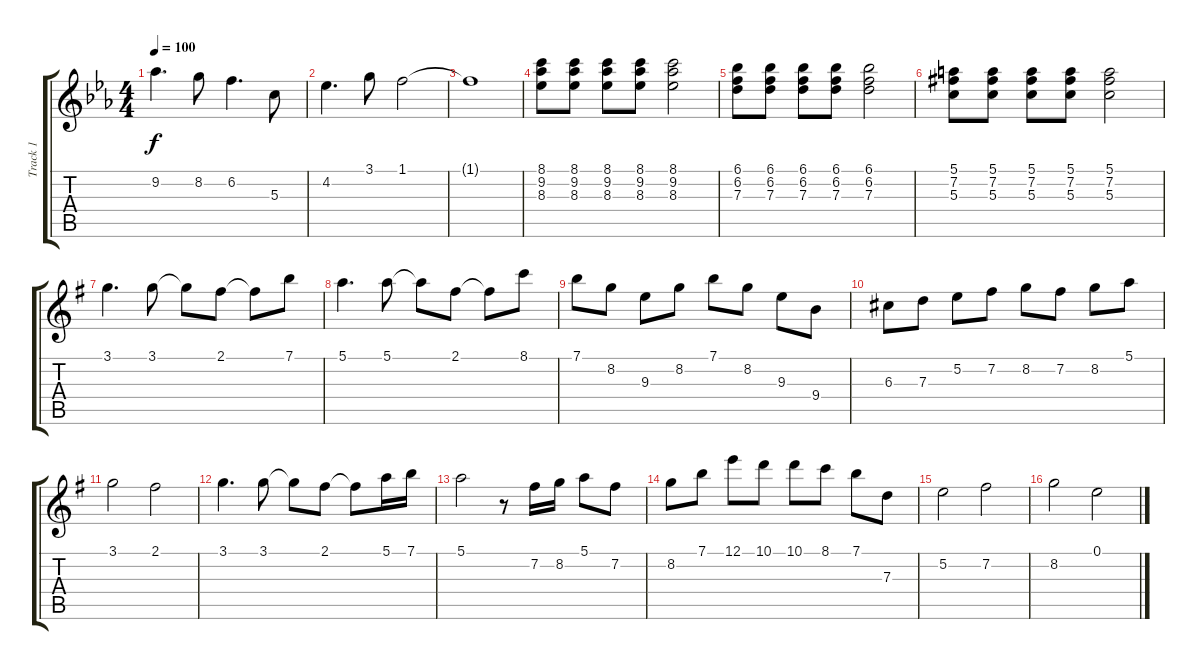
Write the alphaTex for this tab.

\track ("Track 1" "Track 1") {instrument acousticguitarnylon}
\staff {score tabs}
\tuning (E4 B3 G3 D3 A2 E2) {hide}
\ts (4 4)
\tempo 100
\clef g2
\ks cminor
9.2.4{d dy f} 8.2.8 6.2.4{d} 5.3.8 |
4.2.4{d} 3.1.8 1.1.2 |
1.1{t}.1 |
(8.1 9.2 8.3).8 (8.1 9.2 8.3).8 (8.1 9.2 8.3).8 (8.1 9.2 8.3).8 (8.1 9.2 8.3).2 |
(6.1 6.2 7.3).8 (6.1 6.2 7.3).8 (6.1 6.2 7.3).8 (6.1 6.2 7.3).8 (6.1 6.2 7.3).2 |
(5.1 7.2{acc #} 5.3).8 (5.1 7.2{acc #} 5.3).8 (5.1 7.2{acc #} 5.3).8 (5.1 7.2{acc #} 5.3).8 (5.1 7.2{acc #} 5.3).2 |
\ks g
3.1.4{d} 3.1.8 3.1{t}.8 2.1.8 2.1{t}.8 7.1.8 |
5.1.4{d} 5.1.8 5.1{t}.8 2.1.8 2.1{t}.8 8.1.8 |
7.1.8 8.2.8 9.3.8 8.2.8 7.1.8 8.2.8 9.3.8 9.4.8 |
6.3.8 7.3.8 5.2.8 7.2.8 8.2.8 7.2.8 8.2.8 5.1.8 |
3.1.2 2.1.2 |
3.1.4{d} 3.1.8 3.1{t}.8 2.1.8 2.1{t}.8 5.1.16 7.1.16 |
5.1.2 r.8 7.2.16 8.2.16 5.1.8 7.2.8 |
8.2.8 7.1.8 12.1.8 10.1.8 10.1.8 8.1.8 7.1.8 7.3.8 |
5.2.2 7.2.2 |
8.2.2 0.1.2
